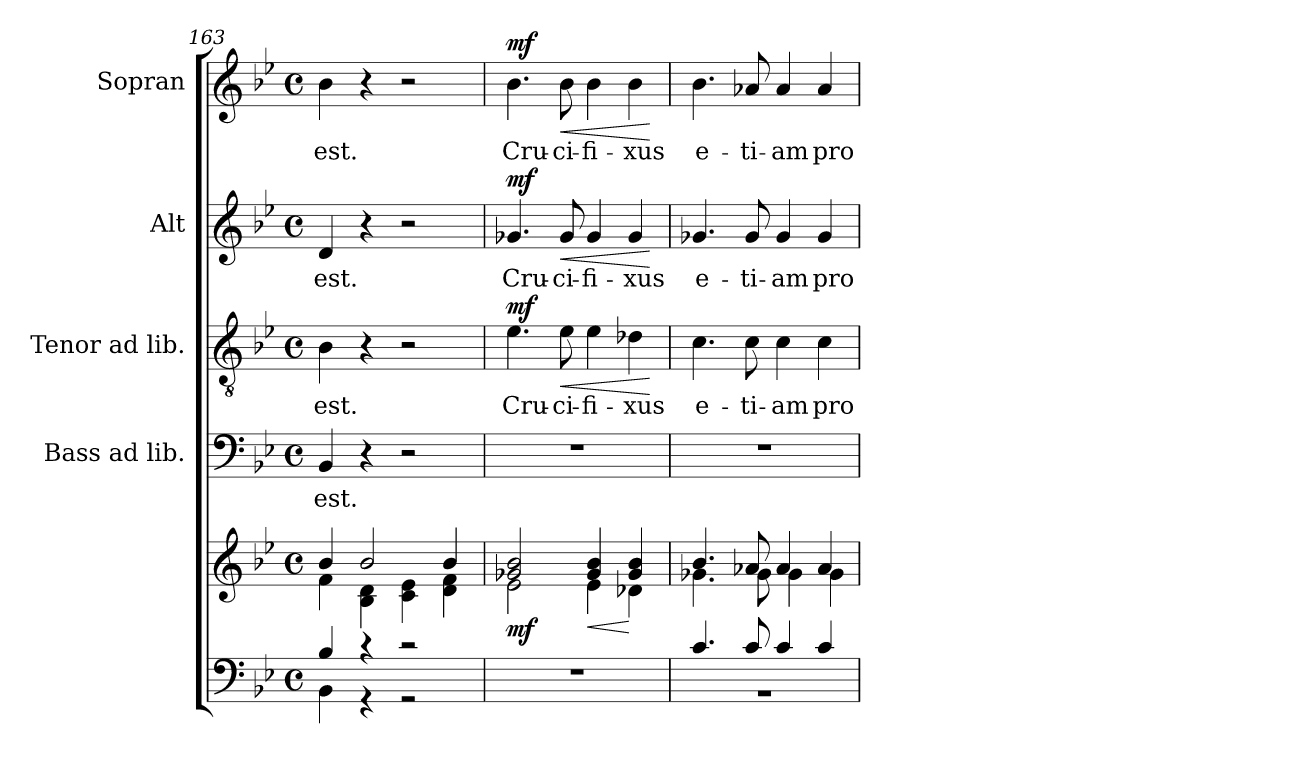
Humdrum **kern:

**kern	**kern	**dynam	**kern	**text	**kern	**text	**dynam	**kern	**text	**dynam	**kern	**text	**dynam
*part5	*part5	*part5	*part4	*part4	*part3	*part3	*part3	*part2	*part2	*part2	*part1	*part1	*part1
*staff6	*staff5	*staff5/6	*staff4	*staff4	*staff3	*staff3	*staff3	*staff2	*staff2	*staff2	*staff1	*staff1	*staff1
*	*	*	*I"Bass ad lib.	*	*I"Tenor ad lib.	*	*	*I"Alt	*	*	*I"Sopran	*	*
*	*	*	*I'B.	*	*I'T.	*	*	*I'A.	*	*	*I'S.	*	*
*clefF4	*clefG2	*	*clefF4	*	*clefGv2	*	*	*clefG2	*	*	*clefG2	*	*
*k[b-e-]	*k[b-e-]	*	*k[b-e-]	*	*k[b-e-]	*	*	*k[b-e-]	*	*	*k[b-e-]	*	*
*B-:	*B-:	*	*B-:	*	*B-:	*	*	*B-:	*	*	*B-:	*	*
*M4/4	*M4/4	*	*M4/4	*	*M4/4	*	*	*M4/4	*	*	*M4/4	*	*
*met(c)	*met(c)	*	*met(c)	*	*met(c)	*	*	*met(c)	*	*	*met(c)	*	*
=163	=163	=163	=163	=163	=163	=163	=163	=163	=163	=163	=163	=163	=163
*^	*^	*	*	*	*	*	*	*	*	*	*	*	*
!	!	!	!	!	!	!LO:LY:b	!	!LO:LY:b	!	!	!LO:LY:b	!	!	!LO:LY:b	!
4B-/	4BB-\	4b-/	4f\	.	4BB-/	est.	4B-\	est.	.	4d/	est.	.	4b-\	est.	.
4r	4r	2b-/	4B-\ 4d\	.	4r	.	4r	.	.	4r	.	.	4r	.	.
2r	2r	.	4c\ 4e-\	.	2r	.	2r	.	.	2r	.	.	2r	.	.
.	.	4b-/	4d\ 4f\	.	.	.	.	.	.	.	.	.	.	.	.
*v	*v	*	*	*	*	*	*	*	*	*	*	*	*	*	*
=164	=164	=164	=164	=164	=164	=164	=164	=164	=164	=164	=164	=164	=164	=164
!	!	!	!LO:DY:b	!	!	!	!LO:LY:b	!LO:DY:a	!	!LO:LY:b	!LO:DY:a	!	!LO:LY:b	!LO:DY:a
1r	2g-X/ 2b-/	2e-\	mf	1r	.	4.e-\	Cru-	mf	4.g-X/	Cru-	mf	4.b-\	Cru-	mf
!	!	!	!	!	!	!	!LO:LY:b	!LO:HP:b	!	!LO:LY:b	!LO:HP:b	!	!LO:LY:b	!LO:HP:b
.	.	.	.	.	.	8e-\	-ci-	<	8g-/	-ci-	<	8b-\	-ci-	<
!	!	!	!LO:HP:b	!	!	!	!LO:LY:b	!	!	!LO:LY:b	!	!	!LO:LY:b	!
.	4g-/ 4b-/	4e-\	<	.	.	4e-\	-fi-	.	4g-/	-fi-	.	4b-\	-fi-	.
!	!	!	!	!	!	!	!LO:LY:b	!	!	!LO:LY:b	!	!	!LO:LY:b	!
.	4g-/ 4b-/	4d-X\	[	.	.	4d-X\	-xus	.	4g-/	-xus	.	4b-\	-xus	.
*	*v	*v	*	*	*	*	*	*	*	*	*	*	*	*
.	.	.	.	.	.	.	[	.	.	[	.	.	[
!!LO:PB:g=z
=165	=165	=165	=165	=165	=165	=165	=165	=165	=165	=165	=165	=165	=165
*^	*^	*	*	*	*	*	*	*	*	*	*	*	*
!	!	!	!	!	!	!	!	!LO:LY:b	!	!	!LO:LY:b	!	!	!LO:LY:b	!
4.c/	1rBB	4.b-/	4.g-X\	.	1r	.	4.c\	e-	.	4.g-X/	e-	.	4.b-\	e-	.
!	!	!	!	!	!	!	!	!LO:LY:b	!	!	!LO:LY:b	!	!	!LO:LY:b	!
8c/	.	8a-X/	8g-\	.	.	.	8c\	-ti-	.	8g-/	-ti-	.	8a-X/	-ti-	.
!	!	!	!	!	!	!	!	!LO:LY:b	!	!	!LO:LY:b	!	!	!LO:LY:b	!
4c/	.	4a-/	4g-\	.	.	.	4c\	-am	.	4g-/	-am	.	4a-/	-am	.
!	!	!	!	!	!	!	!	!LO:LY:b	!	!	!LO:LY:b	!	!	!LO:LY:b	!
4c/	.	4a-/	4g-\	.	.	.	4c\	pro	.	4g-/	pro	.	4a-/	pro	.
*v	*v	*	*	*	*	*	*	*	*	*	*	*	*	*	*
*	*v	*v	*	*	*	*	*	*	*	*	*	*	*	*
=	=	=	=	=	=	=	=	=	=	=	=	=	=
*-	*-	*-	*-	*-	*-	*-	*-	*-	*-	*-	*-	*-	*-
